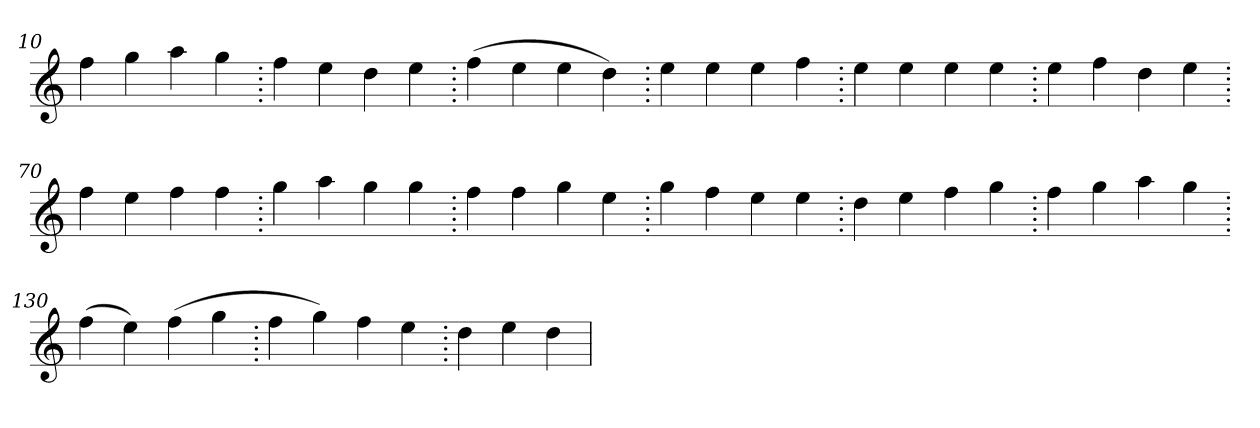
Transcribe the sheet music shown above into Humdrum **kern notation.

**kern
*part1
*staff1
*clefG2
=10.
4ff
4gg
4aa
4gg
=20.
4ff
4ee
4dd
4ee
=30.
(>4ff
4ee
4ee
4dd)
=40.
4ee
4ee
4ee
4ff
=50.
4ee
4ee
4ee
4ee
=60.
4ee
4ff
4dd
4ee
=70.
4ff
4ee
4ff
4ff
=80.
4gg
4aa
4gg
4gg
=90.
4ff
4ff
4gg
4ee
=100.
4gg
4ff
4ee
4ee
=110.
4dd
4ee
4ff
4gg
=120.
4ff
4gg
4aa
4gg
=130.
(>4ff
4ee)
(>4ff
4gg
=140.
4ff
4gg)
4ff
4ee
=150.
4dd
4ee
4dd
=
*-
